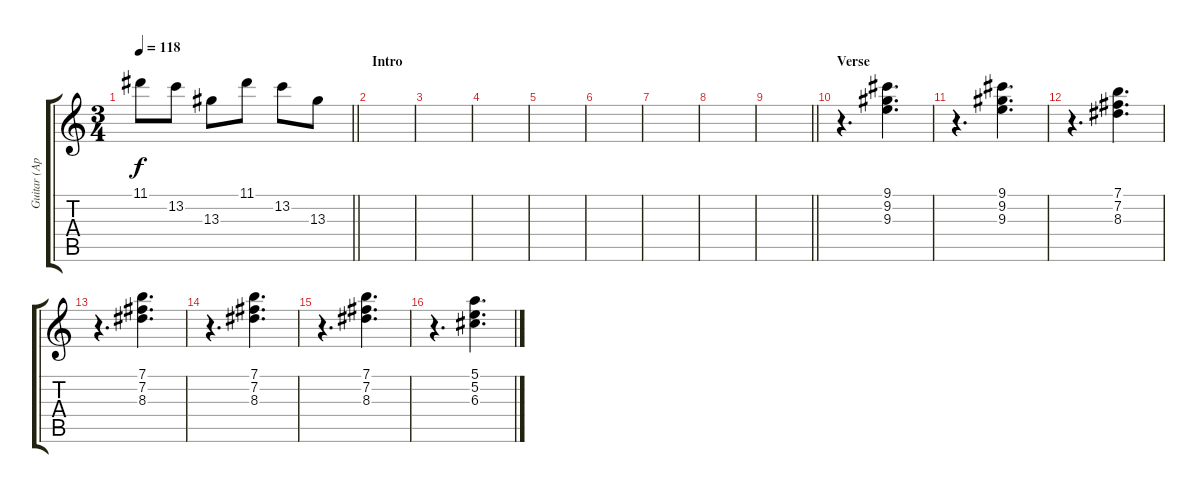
\track ("Guitar (Apoy)" "Guitar (Ap") {instrument acousticguitarnylon}
\staff {score tabs}
\tuning (E4 B3 G3 D3 A2 E2) {hide}
\ts (3 4)
\tempo 118
\clef g2
\barLineRight lightlight
\ks c
11.1.8{dy f} 13.2.8 13.3.8 11.1.8 13.2.8 13.3.8 |
\section ("" "Intro")
|
|
|
|
|
|
|
\barLineRight lightlight
|
\section ("" "Verse")
r.4{d txt "" volume 11} (9.1 9.2 9.3).4{d} |
r.4{d} (9.1 9.2 9.3).4{d} |
r.4{d} (7.1 7.2 8.3).4{d} |
r.4{d} (7.1 7.2 8.3).4{d} |
r.4{d} (7.1 7.2 8.3).4{d} |
r.4{d} (7.1 7.2 8.3).4{d} |
r.4{d} (5.1 5.2 6.3).4{d}
